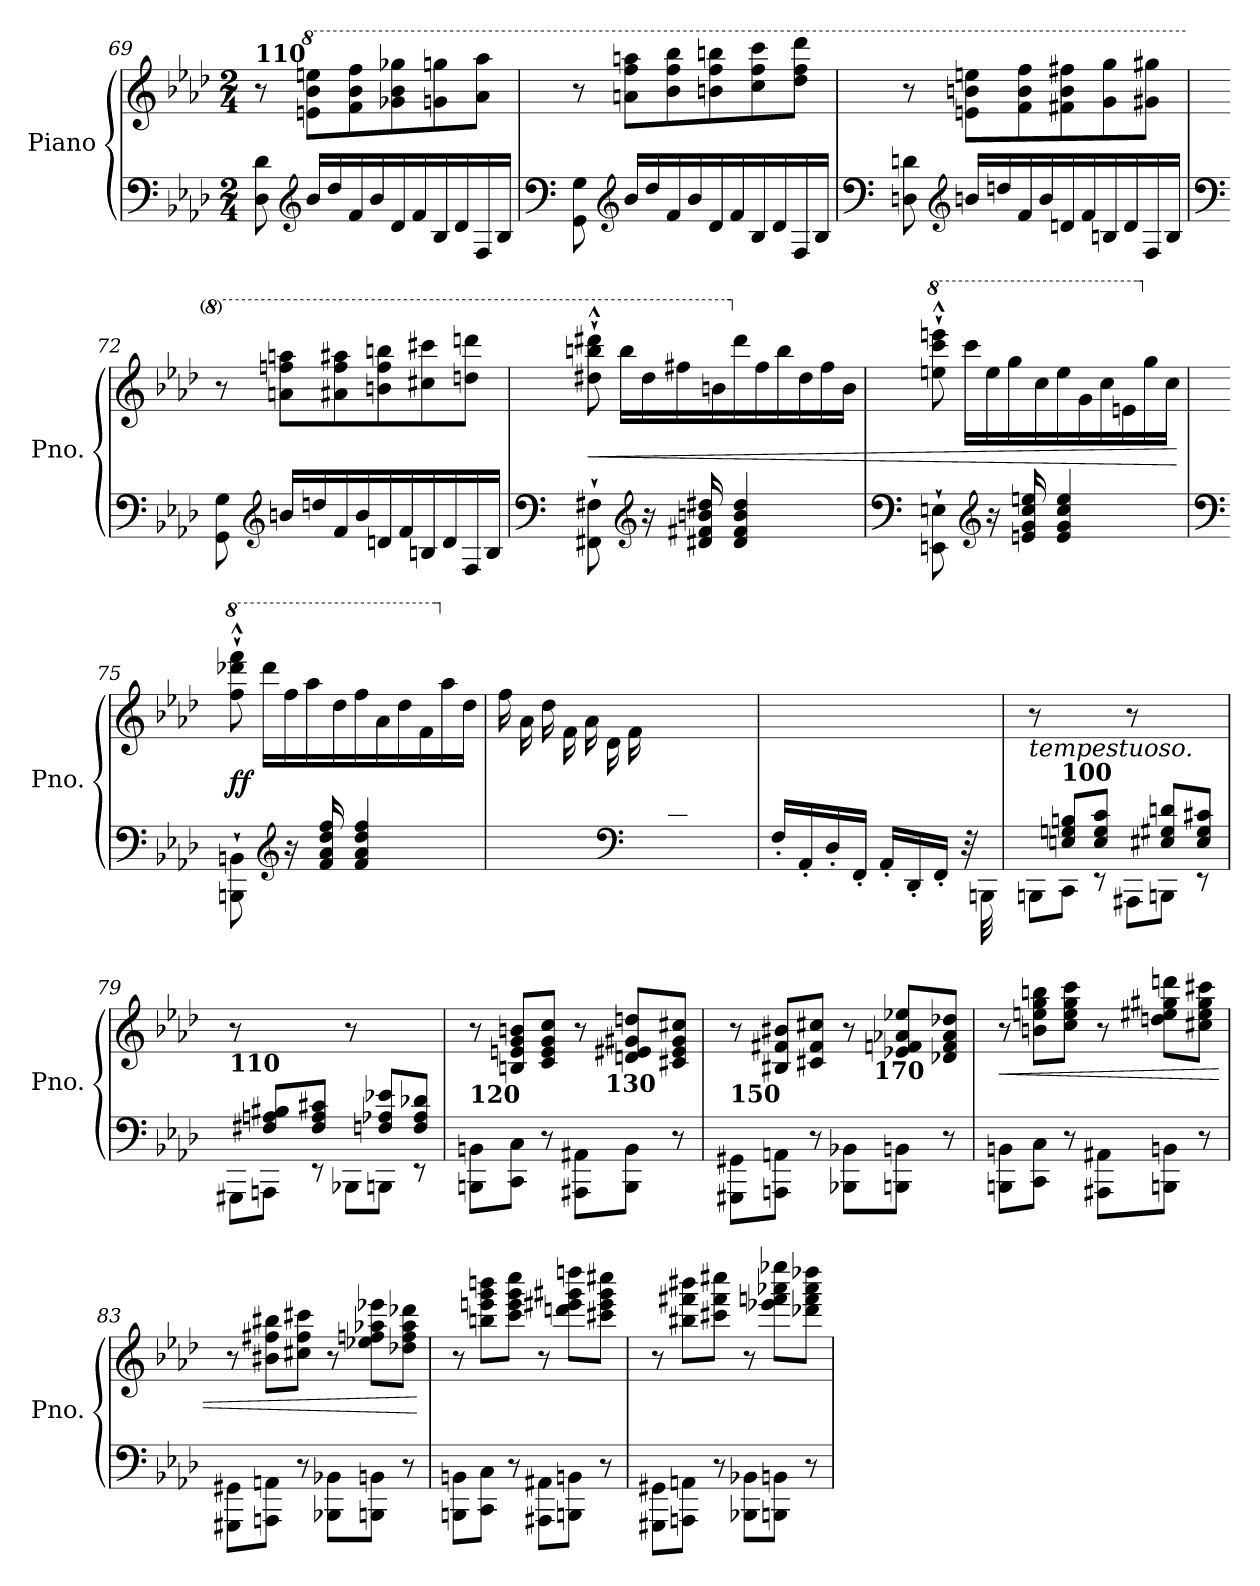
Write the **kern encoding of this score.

**kern	**kern	**dynam
*part1	*part1	*part1
*staff2	*staff1	*staff1/2
*I"Piano	*	*
*I'Pno.	*	*
*clefF4	*clefG2	*
*k[b-e-a-d-]	*k[b-e-a-d-]	*
*M2/4	*M2/4	*
*Xtuplet	*Xtuplet	*
=69	=69	=69
!	!LO:TX:a:B:t=110	!
12D-\ 12d-\	12r	.
*clefG2	*	*
*	*8va	*
24b-/LL	12een\ 12bb-\ 12eeen\L	.
24dd-/	.	.
24f/	12ff\ 12bb-\ 12fff\	.
24b-/	.	.
24d-/	12gg-X\ 12bb-\ 12ggg-X\	.
24f/	.	.
24B-/	12ggn\ 12gggn\	.
24d-/	.	.
24F/	12aa-\ 12aaa-\J	.
24B-/JJ	.	.
!!LO:PB:g=z
=70	=70	=70
*clefF4	*	*
12GG\ 12G\	12r	.
*clefG2	*	*
24b-/LL	12aan\ 12fff\ 12aaan\L	.
24dd-/	.	.
24f/	12bb-\ 12fff\ 12bbb-\	.
24b-/	.	.
24d-/	12bbn\ 12fff\ 12bbbn\	.
24f/	.	.
24B-/	12ccc\ 12fff\ 12cccc\	.
24d-/	.	.
24F/	12ddd-\ 12fff\ 12dddd-\J	.
24B-/JJ	.	.
=71	=71	=71
*clefF4	*	*
12Dn\ 12dn\	12r	.
*clefG2	*	*
24bn/LL	12een\ 12bbn\ 12eeen\L	.
24ddn/	.	.
24f/	12ff\ 12bb\ 12fff\	.
24b/	.	.
24dn/	12ff#X\ 12bb\ 12fff#X\	.
24f/	.	.
24Bn/	12gg\ 12ggg\	.
24d/	.	.
24F/	12gg#X\ 12ggg#X\J	.
24B/JJ	.	.
=72	=72	=72
*clefF4	*	*
12GG\ 12G\	12r	.
*clefG2	*	*
24bn/LL	12aan\ 12fffn\ 12aaan\L	.
24ddn/	.	.
24f/	12aa#X\ 12fff\ 12aaa#X\	.
24b/	.	.
24dn/	12bbn\ 12fff\ 12bbbn\	.
24f/	.	.
24Bn/	12ccc#X\ 12cccc#X\	.
24d/	.	.
24F/	12dddn\ 12ddddn\J	.
24B/JJ	.	.
!!LO:LB:g=z
=73	=73	=73
*clefF4	*	*
!	!	!LO:HP:b
8FF#X\` 8F#X\`	12ddd#X\`^^ 12bbbn\`^^ 12dddd#X\`^^	<
.	24bbb\LL	.
*clefG2	*	*
16r	24ddd#\	.
.	24fff#X\	.
16d#X/ 16f#X/ 16bn/ 16dd#X/	.	.
.	24bbn\	.
*	*X8va	*
4d#/ 4f#/ 4b/ 4dd#/	24ddd#\	.
.	24ff#\	.
.	24bb\	.
.	24dd#\	.
.	24ff#\	.
.	24b\JJ	.
=74	=74	=74
*clefF4	*	*
*	*8va	*
8EEn\` 8En\`	12eeen\`^^ 12cccc\`^^ 12eeeen\`^^	.
.	24cccc\LL	.
*clefG2	*	*
16r	24eee\	.
.	24ggg\	.
16en/ 16g/ 16cc/ 16een/	.	.
.	24ccc\	.
4e/ 4g/ 4cc/ 4ee/	24eee\	.
.	24gg\	.
.	24ccc\	.
.	24een\	.
*	*X8va	*
.	24gg\	.
.	24cc\JJ	.
.	.	[
=75	=75	=75
*clefF4	*	*
*	*8va	*
!	!	!LO:DY:b
8BBBn\` 8BBn\`	12fff\`^^ 12dddd-X\`^^ 12ffff\`^^	ff
.	24dddd-\LL	.
*clefG2	*	*
16r	24fff\	.
.	24aaa-\	.
16f/ 16a-/ 16dd-/ 16ff/	.	.
.	24ddd-\	.
4f/ 4a-/ 4dd-/ 4ff/	24fff\	.
.	24aa-\	.
.	24ddd-\	.
.	24ff\	.
*	*X8va	*
.	24aa-\	.
.	24dd-\JJ	.
!!LO:LB:g=z
=76	=76	=76
*^	*	*
24%7ryy	4ryy	24ff\LL	.
.	.	24a-\	.
.	.	24dd-\	.
.	.	24f\	.
.	.	24a-\	.
.	.	24d-\	.
*clefF4	*	*	*
.	4ryy	24f\	.
24A-/	.	24%5ryy	.
24d-/	.	.	.
24F/	.	.	.
24A-/	.	.	.
24D-/JJ	.	.	.
*v	*v	*	*
=77	=77	=77
16F'/LL	2ryy	.
16AA-'/	.	.
16D-'/	.	.
16FF'/JJ	.	.
16AA-'/LL	.	.
16DD-'/	.	.
16FF'/JJ	.	.
32r	.	.
32BBBn\	.	.
=78	=78	=78
*^	*	*
!	!	!LO:TX:b:i:t=tempestuoso.	!
12ryy	12BBBn\L	12r	.
!	!	!LO:TX:b:B:t=100	!
12En/ 12Gn/ 12Bn/L	12CC\J	6ryy	.
12E/ 12G/ 12c/J	12rEE	.	.
12ryy	12AAA#X\L	12r	.
12E#X/ 12G#X/ 12dn/L	12BBBn\J	6ryy	.
12E#/ 12G#/ 12c#X/J	12rEE	.	.
!!LO:LB:g=z
=79	=79	=79	=79
!	!	!LO:TX:b:B:t=110	!
12ryy	12GGG#X\L	12r	.
12F#X/ 12An/ 12B#X/L	12AAAn\J	6ryy	.
12F#/ 12A/ 12c#X/J	12rEE	.	.
12ryy	12BBB-X\L	12r	.
12Fn/ 12A-X/ 12e-X/L	12BBBn\J	6ryy	.
12F/ 12A-/ 12d-X/J	12rEE	.	.
=80	=80	=80	=80
!	!	!LO:TX:b:B:t=120	!
*v	*v	*	*
12BBBn\ 12BBn\L	12r	.
12CC\ 12C\J	12Bn/ 12en/ 12g/ 12bn/L	.
12r	12c/ 12e/ 12g/ 12cc/J	.
12AAA#X\ 12AA#X\L	12r	.
!	!LO:TX:b:B:t=130	!
12BBB\ 12BB\J	12dn/ 12e#X/ 12g#X/ 12ddn/L	.
12r	12c#X/ 12e#/ 12g#/ 12cc#X/J	.
=81	=81	=81
!	!LO:TX:b:B:t=150	!
12GGG#X\ 12GG#X\L	12r	.
12AAAn\ 12AAn\J	12B#X/ 12f#X/ 12b#X/L	.
12r	12c#X/ 12f#/ 12cc#X/J	.
12BBB-X\ 12BB-X\L	12r	.
!	!LO:TX:b:B:t=170	!
12BBBn\ 12BBn\J	12e-X/ 12fn/ 12a-X/ 12ee-X/L	.
12r	12d-X/ 12f/ 12a-/ 12dd-X/J	.
=82	=82	=82
!	!	!LO:HP:b
12BBBn\ 12BBn\L	12r	<
12CC\ 12C\J	12bn\ 12een\ 12gg\ 12bbn\L	.
12r	12cc\ 12ee\ 12gg\ 12ccc\J	.
12AAA#X\ 12AA#X\L	12r	.
12BBBn\ 12BBn\J	12ddn\ 12ee#X\ 12gg#X\ 12dddn\L	.
12r	12cc#X\ 12ee#\ 12gg#\ 12ccc#X\J	.
!!LO:LB:g=z
=83	=83	=83
12GGG#X\ 12GG#X\L	12r	.
12AAAn\ 12AAn\J	12b#X\ 12ff#X\ 12bb#X\L	.
12r	12cc#X\ 12ff#\ 12ccc#X\J	.
12BBB-X\ 12BB-X\L	12r	.
12BBBn\ 12BBn\J	12ee-X\ 12ffn\ 12aa-X\ 12eee-X\L	.
12r	12dd-X\ 12ff\ 12aa-\ 12ddd-X\J	.
.	.	[
=84	=84	=84
12BBBn\ 12BBn\L	12r	.
12CC\ 12C\J	12bbn\ 12eeen\ 12ggg\ 12bbbn\L	.
12r	12ccc\ 12eee\ 12ggg\ 12cccc\J	.
12AAA#X\ 12AA#X\L	12r	.
12BBBn\ 12BBn\J	12dddn\ 12eee#X\ 12ggg#X\ 12ddddn\L	.
12r	12ccc#X\ 12eee#\ 12ggg#\ 12cccc#X\J	.
=85	=85	=85
12GGG#X\ 12GG#X\L	12r	.
12AAAn\ 12AAn\J	12bb#X\ 12fff#X\ 12bbb#X\L	.
12r	12ccc#X\ 12fff#\ 12cccc#X\J	.
12BBB-X\ 12BB-X\L	12r	.
12BBBn\ 12BBn\J	12eee-X\ 12fffn\ 12aaa-X\ 12eeee-X\L	.
12r	12ddd-X\ 12fff\ 12aaa-\ 12dddd-X\J	.
=	=	=
*-	*-	*-
